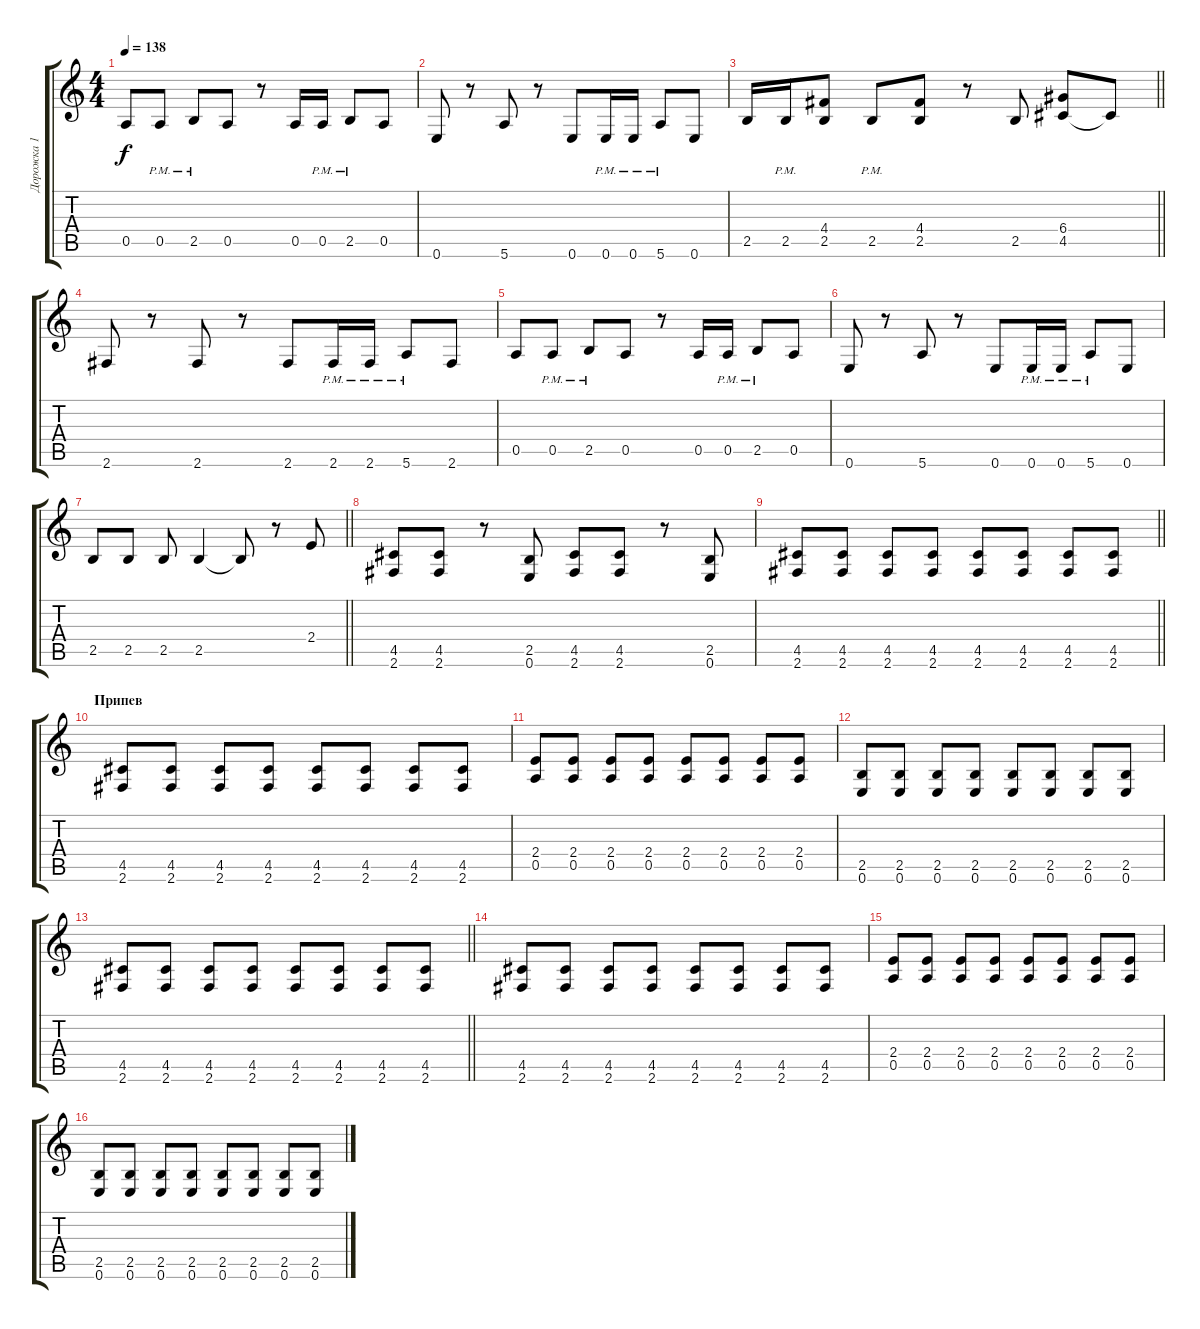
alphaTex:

\track ("Дорожка 1" "Дорожка 1") {instrument overdrivenguitar}
\staff {score tabs}
\tuning (E4 B3 G3 D3 A2 E2) {hide}
\ts (4 4)
\tempo 138
\clef g2
\ks c
0.5.8{dy f} 0.5{pm}.8 2.5{pm}.8 0.5.8 r.8 0.5.16 0.5{pm}.16 2.5{pm}.8 0.5.8 |
0.6.8 r.8 5.6.8 r.8 0.6.8 0.6{pm}.16 0.6{pm}.16 5.6{pm}.8 0.6.8 |
\barLineRight lightlight
2.5.16 2.5{pm}.16 (4.4 2.5).8 2.5{pm}.8 (4.4 2.5).8 r.8 2.5.8 (6.4 4.5).8 4.5{t}.8 |
2.6.8 r.8 2.6.8 r.8 2.6.8 2.6{pm}.16 2.6{pm}.16 5.6{pm}.8 2.6.8 |
0.5.8 0.5{pm}.8 2.5{pm}.8 0.5.8 r.8 0.5.16 0.5{pm}.16 2.5{pm}.8 0.5.8 |
0.6.8 r.8 5.6.8 r.8 0.6.8 0.6{pm}.16 0.6{pm}.16 5.6{pm}.8 0.6.8 |
\barLineRight lightlight
2.5.8 2.5.8 2.5.8 2.5.4 2.5{t}.8 r.8 2.4.8 |
(4.5 2.6).8 (4.5 2.6).8 r.8 (2.5 0.6).8 (4.5 2.6).8 (4.5 2.6).8 r.8 (2.5 0.6).8 |
\barLineRight lightlight
(4.5 2.6).8 (4.5 2.6).8 (4.5 2.6).8 (4.5 2.6).8 (4.5 2.6).8 (4.5 2.6).8 (4.5 2.6).8 (4.5 2.6).8 |
\section ("" "Припев")
(4.5 2.6).8 (4.5 2.6).8 (4.5 2.6).8 (4.5 2.6).8 (4.5 2.6).8 (4.5 2.6).8 (4.5 2.6).8 (4.5 2.6).8 |
(2.4 0.5).8 (2.4 0.5).8 (2.4 0.5).8 (2.4 0.5).8 (2.4 0.5).8 (2.4 0.5).8 (2.4 0.5).8 (2.4 0.5).8 |
(2.5 0.6).8 (2.5 0.6).8 (2.5 0.6).8 (2.5 0.6).8 (2.5 0.6).8 (2.5 0.6).8 (2.5 0.6).8 (2.5 0.6).8 |
\barLineRight lightlight
(4.5 2.6).8 (4.5 2.6).8 (4.5 2.6).8 (4.5 2.6).8 (4.5 2.6).8 (4.5 2.6).8 (4.5 2.6).8 (4.5 2.6).8 |
(4.5 2.6).8 (4.5 2.6).8 (4.5 2.6).8 (4.5 2.6).8 (4.5 2.6).8 (4.5 2.6).8 (4.5 2.6).8 (4.5 2.6).8 |
(2.4 0.5).8 (2.4 0.5).8 (2.4 0.5).8 (2.4 0.5).8 (2.4 0.5).8 (2.4 0.5).8 (2.4 0.5).8 (2.4 0.5).8 |
(2.5 0.6).8 (2.5 0.6).8 (2.5 0.6).8 (2.5 0.6).8 (2.5 0.6).8 (2.5 0.6).8 (2.5 0.6).8 (2.5 0.6).8
